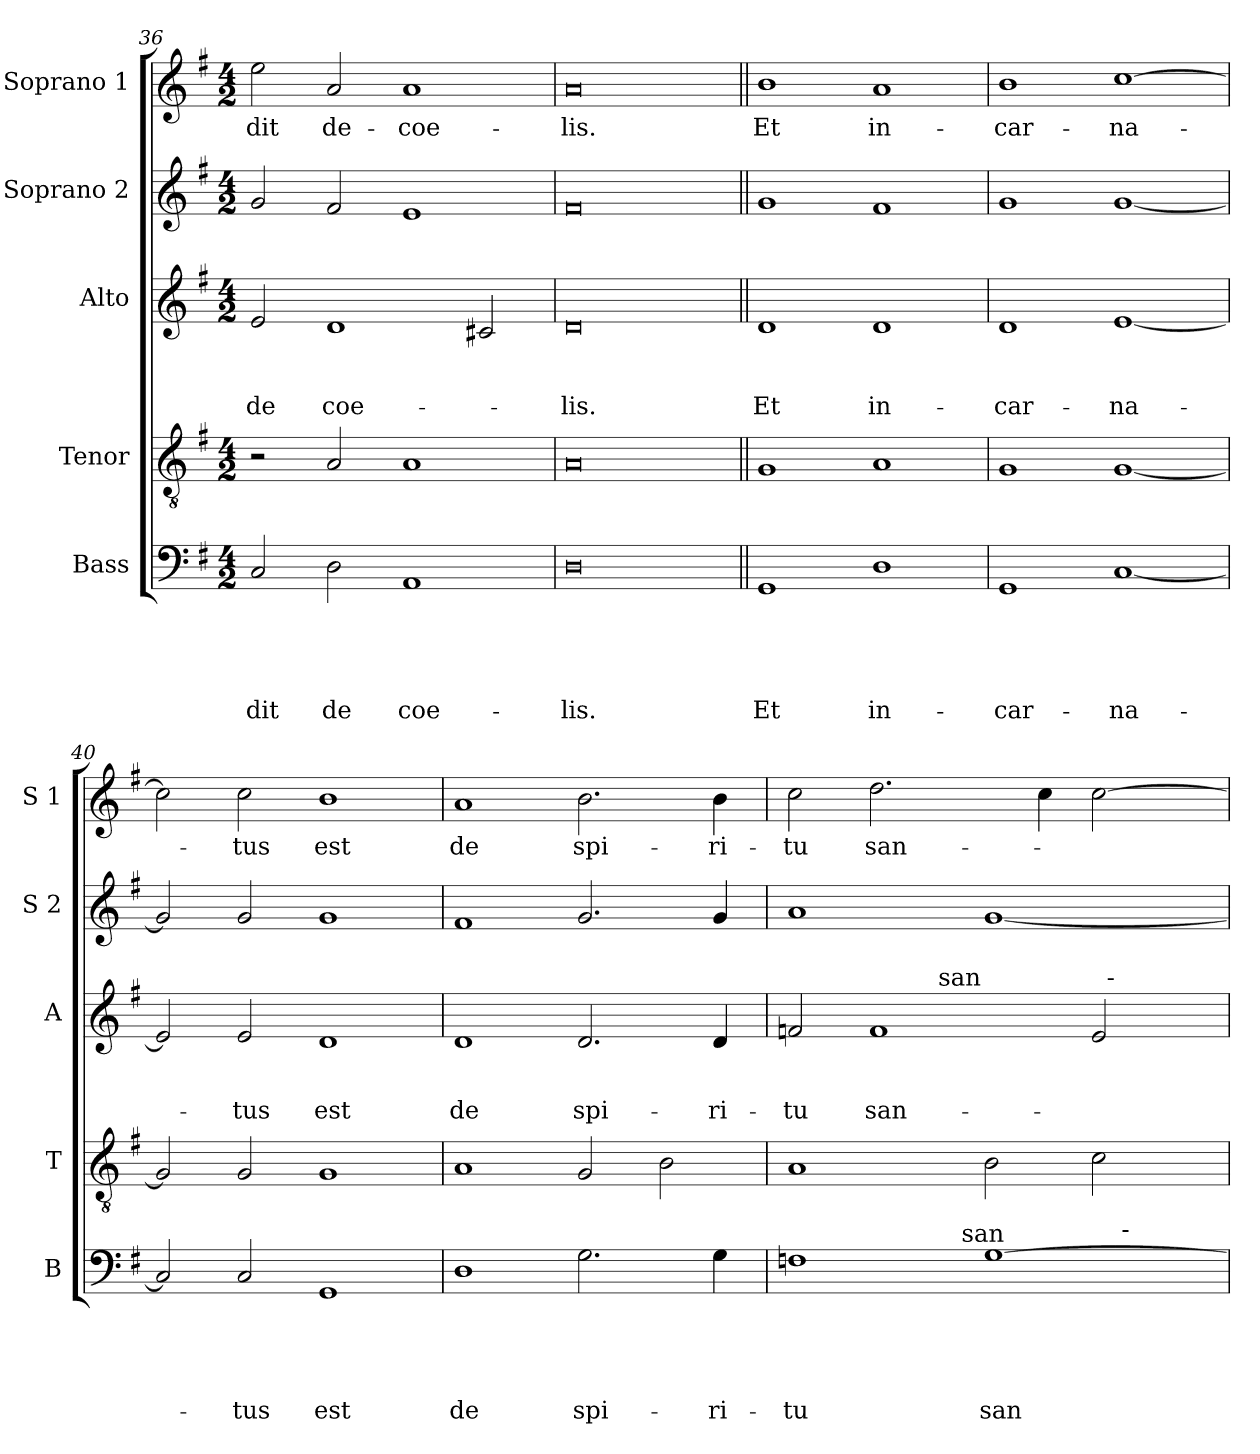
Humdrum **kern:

**kern	**text	**text	**text	**text	**text	**kern	**kern	**text	**text	**text	**kern	**kern	**text
*part5	*part5	*part5	*part5	*part5	*part5	*part4	*part3	*part3	*part3	*part3	*part2	*part1	*part1
*staff5	*staff5	*staff5	*staff5	*staff5	*staff5	*staff4	*staff3	*staff3	*staff3	*staff3	*staff2	*staff1	*staff1
*I"Bass	*	*	*	*	*	*I"Tenor	*I"Alto	*	*	*	*I"Soprano 2	*I"Soprano 1	*
*I'B	*	*	*	*	*	*I'T	*I'A	*	*	*	*I'S 2	*I'S 1	*
*clefF4	*	*	*	*	*	*clefGv2	*clefG2	*	*	*	*clefG2	*clefG2	*
*k[f#]	*	*	*	*	*	*k[f#]	*k[f#]	*	*	*	*k[f#]	*k[f#]	*
*G:	*	*	*	*	*	*G:	*G:	*	*	*	*G:	*G:	*
*M4/2	*	*	*	*	*	*M4/2	*M4/2	*	*	*	*M4/2	*M4/2	*
=36	=36	=36	=36	=36	=36	=36	=36	=36	=36	=36	=36	=36	=36
!	!	!	!	!	!LO:LY:b	!	!	!	!	!LO:LY:b	!	!	!LO:LY:b
2C/	.	.	.	.	-dit	2r	2e/	.	.	de	2g/	2ee\	-dit
!	!	!	!	!	!LO:LY:b	!	!	!	!	!LO:LY:b	!	!	!LO:LY:b
2D\	.	.	.	.	de	2A/	1d	.	.	coe-	2f#/	2a/	de-
!	!	!	!	!	!LO:LY:b	!	!	!	!	!	!	!	!LO:LY:b
1AA	.	.	.	.	coe-	1A	.	.	.	.	1e	1a	-coe-
.	.	.	.	.	.	.	2c#X/	.	.	.	.	.	.
=37	=37	=37	=37	=37	=37	=37	=37	=37	=37	=37	=37	=37	=37
!	!	!	!	!	!LO:LY:b	!	!	!	!	!LO:LY:b	!	!	!LO:LY:b
0D	.	.	.	.	-lis.	0A	0d	.	.	-lis.	0f#	0a	-lis.
=38||	=38||	=38||	=38||	=38||	=38||	=38||	=38||	=38||	=38||	=38||	=38||	=38||	=38||
!	!	!	!	!	!LO:LY:b	!	!	!	!	!LO:LY:b	!	!	!LO:LY:b
1GG	.	.	.	.	Et	1G	1d	.	.	Et	1g	1b	Et
!	!	!	!	!	!LO:LY:b	!	!	!	!	!LO:LY:b	!	!	!LO:LY:b
1D	.	.	.	.	in-	1A	1d	.	.	in-	1f#	1a	in-
!!LO:PB:g=z
=39	=39	=39	=39	=39	=39	=39	=39	=39	=39	=39	=39	=39	=39
!	!	!	!	!	!LO:LY:b	!	!	!	!	!LO:LY:b	!	!	!LO:LY:b
1GG	.	.	.	.	-car-	1G	1d	.	.	-car-	1g	1b	-car-
!	!	!	!	!	!LO:LY:b	!	!	!	!	!LO:LY:b	!	!	!LO:LY:b
[<1C	.	.	.	.	-na-	[<1G	[<1e	.	.	-na-	[<1g	[>1cc	-na-
=40	=40	=40	=40	=40	=40	=40	=40	=40	=40	=40	=40	=40	=40
2C/]	.	.	.	.	.	2G/]	2e/]	.	.	.	2g/]	2cc\]	.
!	!	!	!	!	!LO:LY:b	!	!	!	!	!LO:LY:b	!	!	!LO:LY:b
2C/	.	.	.	.	-tus	2G/	2e/	.	.	-tus	2g/	2cc\	-tus
!	!	!	!	!	!LO:LY:b	!	!	!	!	!LO:LY:b	!	!	!LO:LY:b
1GG	.	.	.	.	est	1G	1d	.	.	est	1g	1b	est
=41	=41	=41	=41	=41	=41	=41	=41	=41	=41	=41	=41	=41	=41
!	!	!	!	!	!LO:LY:b	!	!	!	!	!LO:LY:b	!	!	!LO:LY:b
1D	.	.	.	.	de	1A	1d	.	.	de	1f#	1a	de
!	!	!	!	!	!LO:LY:b	!	!	!	!	!LO:LY:b	!	!	!LO:LY:b
2.G\	.	.	.	.	spi-	2G/	2.d/	.	.	spi-	2.g/	2.b\	spi-
.	.	.	.	.	.	2B\	.	.	.	.	.	.	.
!	!	!	!	!	!LO:LY:b	!	!	!	!	!LO:LY:b	!	!	!LO:LY:b
4G\	.	.	.	.	-ri-	.	4d/	.	.	-ri-	4g/	4b\	-ri-
=42	=42	=42	=42	=42	=42	=42	=42	=42	=42	=42	=42	=42	=42
!	!	!	!	!	!LO:LY:b	!	!	!	!	!LO:LY:b	!	!	!LO:LY:b
*^	*	*	*	*	*	*	*^	*	*	*	*	*	*
*	*^	*	*	*	*	*	*	*	*^	*	*	*	*	*	*
1Fn	2...ryy	1ryy	.	.	.	.	-tu	1A	2fn/	2..ryy	1ryy	.	.	-tu	1a	2cc\	-tu
!	!	!	!	!	!	!	!	!	!	!	!	!	!	!LO:LY:b	!	!	!LO:LY:b
.	.	.	.	.	.	.	.	.	1f	.	.	.	.	san-	.	2.dd\	san-
!	!	!	!	!	!	!	!	!	!	!LO:TX:a:t=san	!	!	!	!	!	!	!
.	.	.	.	.	.	.	.	.	.	1ryy	.	.	.	.	.	.	.
!	!LO:TX:a:t=san	!	!	!	!	!	!	!	!	!	!	!	!	!	!	!	!
.	1ryy	.	.	.	.	.	.	.	.	.	.	.	.	.	.	.	.
!	!	!	!	!	!	!	!LO:LY:b	!	!	!	!	!	!	!	!	!	!
[<1G	.	2ryy	.	.	.	.	san-	2B\	.	.	2ryy	.	.	.	[<1g	.	.
.	.	.	.	.	.	.	.	.	.	.	.	.	.	.	.	4cc\	.
.	.	16ryy	.	.	.	.	.	2c\	2e/	.	32ryy	.	.	.	.	[<2cc\	.
!	!	!	!	!	!	!	!	!	!	!	!LO:TX:a:t=-	!	!	!	!	!	!
.	.	.	.	.	.	.	.	.	.	.	4...ryy	.	.	.	.	.	.
!	!	!LO:TX:a:t=-	!	!	!	!	!	!	!	!	!	!	!	!	!	!	!
.	.	4..ryy	.	.	.	.	.	.	.	.	.	.	.	.	.	.	.
.	.	.	.	.	.	.	.	.	.	8ryy	.	.	.	.	.	.	.
.	16ryy	.	.	.	.	.	.	.	.	.	.	.	.	.	.	.	.
*v	*v	*v	*	*	*	*	*	*	*v	*v	*v	*	*	*	*	*	*
=	=	=	=	=	=	=	=	=	=	=	=	=	=
*-	*-	*-	*-	*-	*-	*-	*-	*-	*-	*-	*-	*-	*-
